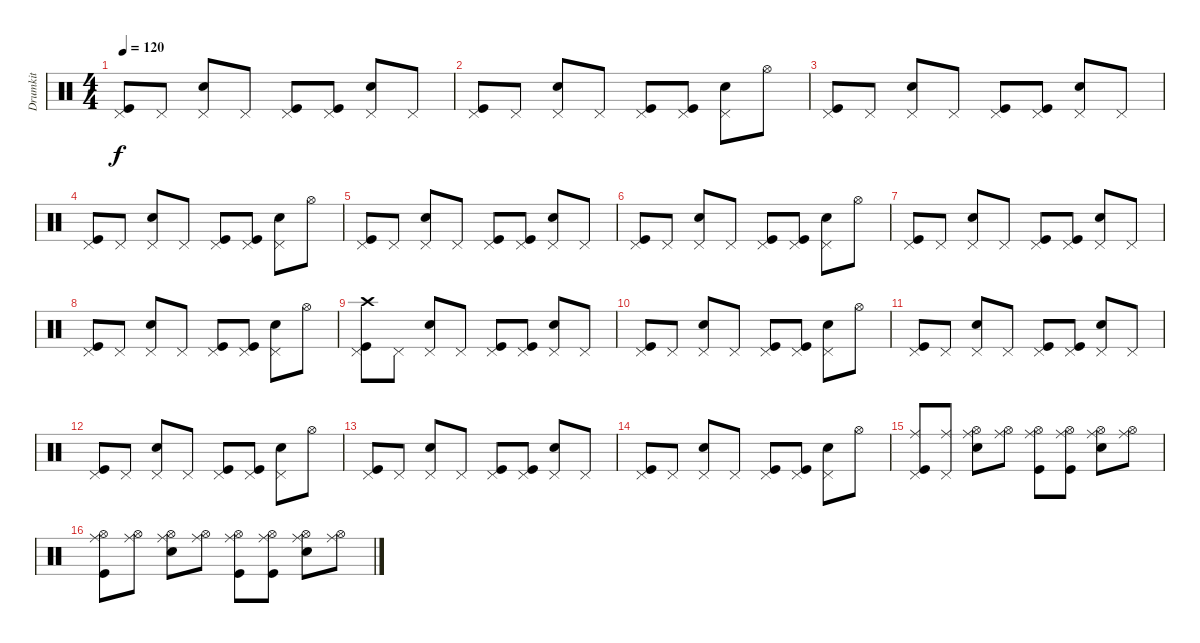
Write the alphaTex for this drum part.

\track ("Drumkit" "Drumkit") {instrument percussion}
\staff {score}
\articulation defaults
\ts (4 4)
\tempo 120
\clef neutral
\ks c
("Pedal Hi-Hat (hit)" "Kick (hit)").8{dy f} "Pedal Hi-Hat (hit)".8 ("Pedal Hi-Hat (hit)" "Snare (hit) 2").8 "Pedal Hi-Hat (hit)".8 ("Pedal Hi-Hat (hit)" "Kick (hit)").8 ("Pedal Hi-Hat (hit)" "Kick (hit)").8 ("Pedal Hi-Hat (hit)" "Snare (hit) 2").8 "Pedal Hi-Hat (hit)".8 |
("Pedal Hi-Hat (hit)" "Kick (hit)").8 "Pedal Hi-Hat (hit)".8 ("Pedal Hi-Hat (hit)" "Snare (hit) 2").8 "Pedal Hi-Hat (hit)".8 ("Pedal Hi-Hat (hit)" "Kick (hit)").8 ("Pedal Hi-Hat (hit)" "Kick (hit)").8 ("Pedal Hi-Hat (hit)" "Snare (hit) 2").8 "Hi-Hat (open)".8 |
("Pedal Hi-Hat (hit)" "Kick (hit)").8 "Pedal Hi-Hat (hit)".8 ("Pedal Hi-Hat (hit)" "Snare (hit) 2").8 "Pedal Hi-Hat (hit)".8 ("Pedal Hi-Hat (hit)" "Kick (hit)").8 ("Pedal Hi-Hat (hit)" "Kick (hit)").8 ("Pedal Hi-Hat (hit)" "Snare (hit) 2").8 "Pedal Hi-Hat (hit)".8 |
("Pedal Hi-Hat (hit)" "Kick (hit)").8 "Pedal Hi-Hat (hit)".8 ("Pedal Hi-Hat (hit)" "Snare (hit) 2").8 "Pedal Hi-Hat (hit)".8 ("Pedal Hi-Hat (hit)" "Kick (hit)").8 ("Pedal Hi-Hat (hit)" "Kick (hit)").8 ("Pedal Hi-Hat (hit)" "Snare (hit) 2").8 "Hi-Hat (open)".8 |
("Pedal Hi-Hat (hit)" "Kick (hit)").8 "Pedal Hi-Hat (hit)".8 ("Pedal Hi-Hat (hit)" "Snare (hit) 2").8 "Pedal Hi-Hat (hit)".8 ("Pedal Hi-Hat (hit)" "Kick (hit)").8 ("Pedal Hi-Hat (hit)" "Kick (hit)").8 ("Pedal Hi-Hat (hit)" "Snare (hit) 2").8 "Pedal Hi-Hat (hit)".8 |
("Pedal Hi-Hat (hit)" "Kick (hit)").8 "Pedal Hi-Hat (hit)".8 ("Pedal Hi-Hat (hit)" "Snare (hit) 2").8 "Pedal Hi-Hat (hit)".8 ("Pedal Hi-Hat (hit)" "Kick (hit)").8 ("Pedal Hi-Hat (hit)" "Kick (hit)").8 ("Pedal Hi-Hat (hit)" "Snare (hit) 2").8 "Hi-Hat (open)".8 |
("Pedal Hi-Hat (hit)" "Kick (hit)").8 "Pedal Hi-Hat (hit)".8 ("Pedal Hi-Hat (hit)" "Snare (hit) 2").8 "Pedal Hi-Hat (hit)".8 ("Pedal Hi-Hat (hit)" "Kick (hit)").8 ("Pedal Hi-Hat (hit)" "Kick (hit)").8 ("Pedal Hi-Hat (hit)" "Snare (hit) 2").8 "Pedal Hi-Hat (hit)".8 |
("Pedal Hi-Hat (hit)" "Kick (hit)").8 "Pedal Hi-Hat (hit)".8 ("Pedal Hi-Hat (hit)" "Snare (hit) 2").8 "Pedal Hi-Hat (hit)".8 ("Pedal Hi-Hat (hit)" "Kick (hit)").8 ("Pedal Hi-Hat (hit)" "Kick (hit)").8 ("Pedal Hi-Hat (hit)" "Snare (hit) 2").8 "Hi-Hat (open)".8 |
("Pedal Hi-Hat (hit)" "Crash high (hit)" "Kick (hit)").8 "Pedal Hi-Hat (hit)".8 ("Pedal Hi-Hat (hit)" "Snare (hit) 2").8 "Pedal Hi-Hat (hit)".8 ("Pedal Hi-Hat (hit)" "Kick (hit)").8 ("Pedal Hi-Hat (hit)" "Kick (hit)").8 ("Pedal Hi-Hat (hit)" "Snare (hit) 2").8 "Pedal Hi-Hat (hit)".8 |
("Pedal Hi-Hat (hit)" "Kick (hit)").8 "Pedal Hi-Hat (hit)".8 ("Pedal Hi-Hat (hit)" "Snare (hit) 2").8 "Pedal Hi-Hat (hit)".8 ("Pedal Hi-Hat (hit)" "Kick (hit)").8 ("Pedal Hi-Hat (hit)" "Kick (hit)").8 ("Pedal Hi-Hat (hit)" "Snare (hit) 2").8 "Hi-Hat (open)".8 |
("Pedal Hi-Hat (hit)" "Kick (hit)").8 "Pedal Hi-Hat (hit)".8 ("Pedal Hi-Hat (hit)" "Snare (hit) 2").8 "Pedal Hi-Hat (hit)".8 ("Pedal Hi-Hat (hit)" "Kick (hit)").8 ("Pedal Hi-Hat (hit)" "Kick (hit)").8 ("Pedal Hi-Hat (hit)" "Snare (hit) 2").8 "Pedal Hi-Hat (hit)".8 |
("Pedal Hi-Hat (hit)" "Kick (hit)").8 "Pedal Hi-Hat (hit)".8 ("Pedal Hi-Hat (hit)" "Snare (hit) 2").8 "Pedal Hi-Hat (hit)".8 ("Pedal Hi-Hat (hit)" "Kick (hit)").8 ("Pedal Hi-Hat (hit)" "Kick (hit)").8 ("Pedal Hi-Hat (hit)" "Snare (hit) 2").8 "Hi-Hat (open)".8 |
("Pedal Hi-Hat (hit)" "Kick (hit)").8 "Pedal Hi-Hat (hit)".8 ("Pedal Hi-Hat (hit)" "Snare (hit) 2").8 "Pedal Hi-Hat (hit)".8 ("Pedal Hi-Hat (hit)" "Kick (hit)").8 ("Pedal Hi-Hat (hit)" "Kick (hit)").8 ("Pedal Hi-Hat (hit)" "Snare (hit) 2").8 "Pedal Hi-Hat (hit)".8 |
("Pedal Hi-Hat (hit)" "Kick (hit)").8 "Pedal Hi-Hat (hit)".8 ("Pedal Hi-Hat (hit)" "Snare (hit) 2").8 "Pedal Hi-Hat (hit)".8 ("Pedal Hi-Hat (hit)" "Kick (hit)").8 ("Pedal Hi-Hat (hit)" "Kick (hit)").8 ("Pedal Hi-Hat (hit)" "Snare (hit) 2").8 "Hi-Hat (open)".8 |
("Pedal Hi-Hat (hit)" "Ride (middle)" "Kick (hit)").8 ("Pedal Hi-Hat (hit)" "Ride (middle)").8 ("Hi-Hat (open)" "Ride (middle)" "Snare (hit) 2").8 ("Hi-Hat (open)" "Ride (middle)").8 ("Hi-Hat (open)" "Ride (middle)" "Kick (hit)").8 ("Hi-Hat (open)" "Ride (middle)" "Kick (hit)").8 ("Hi-Hat (open)" "Ride (middle)" "Snare (hit) 2").8 ("Hi-Hat (open)" "Ride (middle)").8 |
("Hi-Hat (open)" "Ride (middle)" "Kick (hit)").8 ("Hi-Hat (open)" "Ride (middle)").8 ("Hi-Hat (open)" "Ride (middle)" "Snare (hit) 2").8 ("Hi-Hat (open)" "Ride (middle)").8 ("Hi-Hat (open)" "Ride (middle)" "Kick (hit)").8 ("Hi-Hat (open)" "Ride (middle)" "Kick (hit)").8 ("Hi-Hat (open)" "Ride (middle)" "Snare (hit) 2").8 ("Hi-Hat (open)" "Ride (middle)").8
